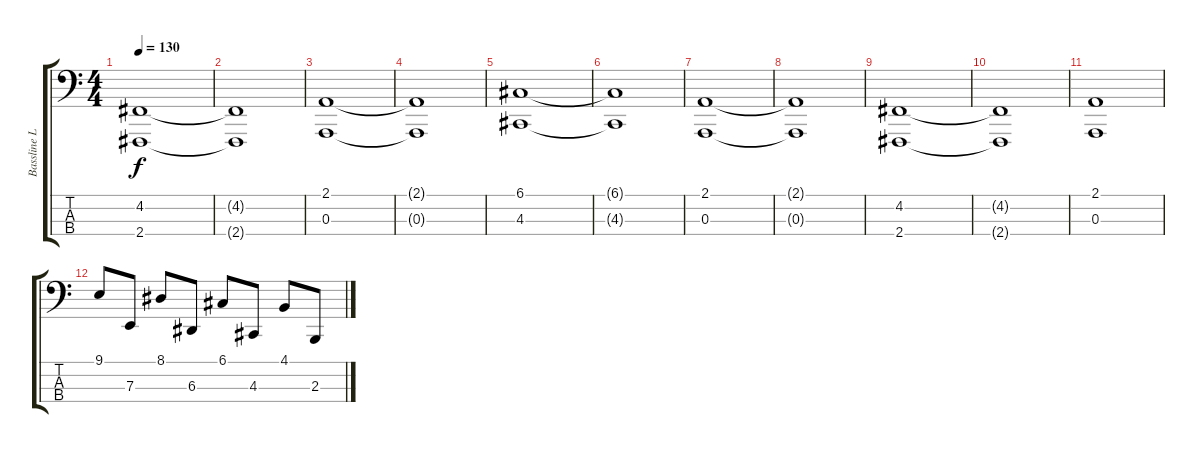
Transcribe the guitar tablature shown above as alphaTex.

\track ("Bassline Left Ch." "Bassline L") {instrument lead2sawtooth}
\staff {score tabs}
\tuning (G2 D2 A1 E1) {hide}
\ts (4 4)
\tempo 130
\clef f4
\ks c
(4.2 2.4).1{dy f} |
(4.2{t} 2.4{t}).1 |
(2.1 0.3).1 |
(2.1{t} 0.3{t}).1 |
(6.1 4.3).1 |
(6.1{t} 4.3{t}).1 |
(2.1 0.3).1 |
(2.1{t} 0.3{t}).1 |
(4.2 2.4).1 |
(4.2{t} 2.4{t}).1 |
(2.1 0.3).1 |
9.1.8 7.3.8 8.1.8 6.3.8 6.1.8 4.3.8 4.1.8 2.3.8
